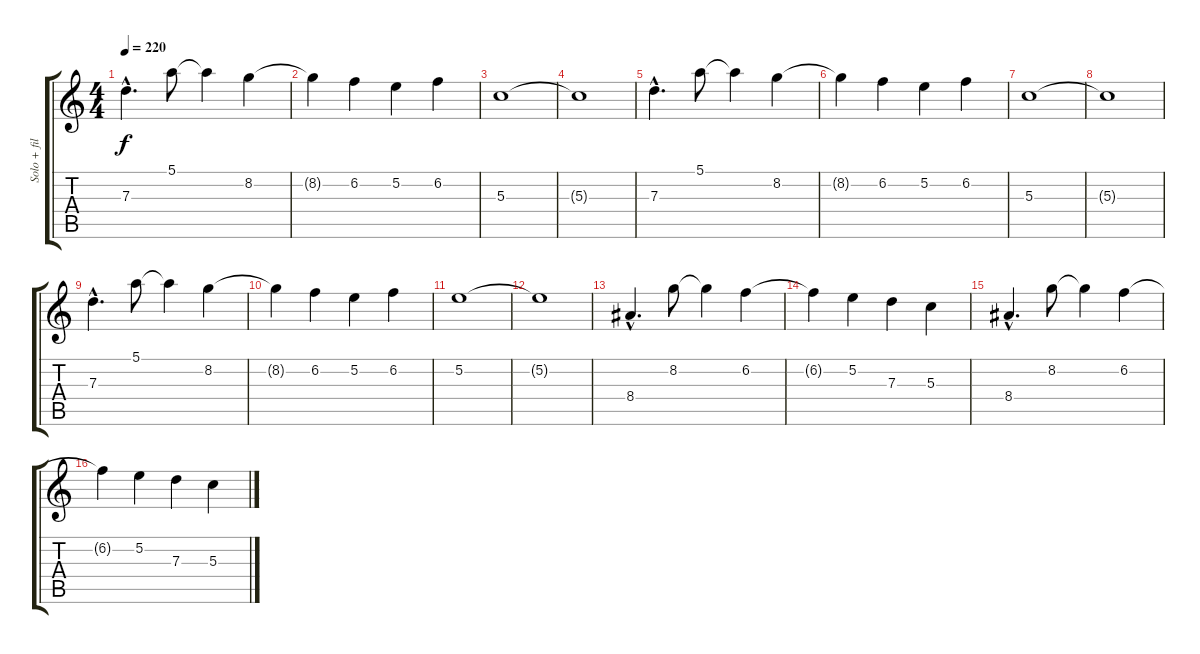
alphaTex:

\track ("Solo + fill" "Solo + fil") {instrument distortionguitar}
\staff {score tabs}
\tuning (E4 B3 G3 D3 A2 E2) {hide}
\ts (4 4)
\tempo 220
\clef g2
\ks c
7.3{hac}.4{d dy f} 5.1.8 5.1{t}.4 8.2.4 |
8.2{t}.4 6.2.4 5.2.4 6.2.4 |
5.3.1 |
5.3{t}.1 |
7.3{hac}.4{d} 5.1.8 5.1{t}.4 8.2.4 |
8.2{t}.4 6.2.4 5.2.4 6.2.4 |
5.3.1 |
5.3{t}.1 |
7.3{hac}.4{d} 5.1.8 5.1{t}.4 8.2.4 |
8.2{t}.4 6.2.4 5.2.4 6.2.4 |
5.2.1 |
5.2{t}.1 |
8.4{hac}.4{d} 8.2.8 8.2{t}.4 6.2.4 |
6.2{t}.4 5.2.4 7.3.4 5.3.4 |
8.4{hac}.4{d} 8.2.8 8.2{t}.4 6.2.4 |
6.2{t}.4 5.2.4 7.3.4 5.3.4
